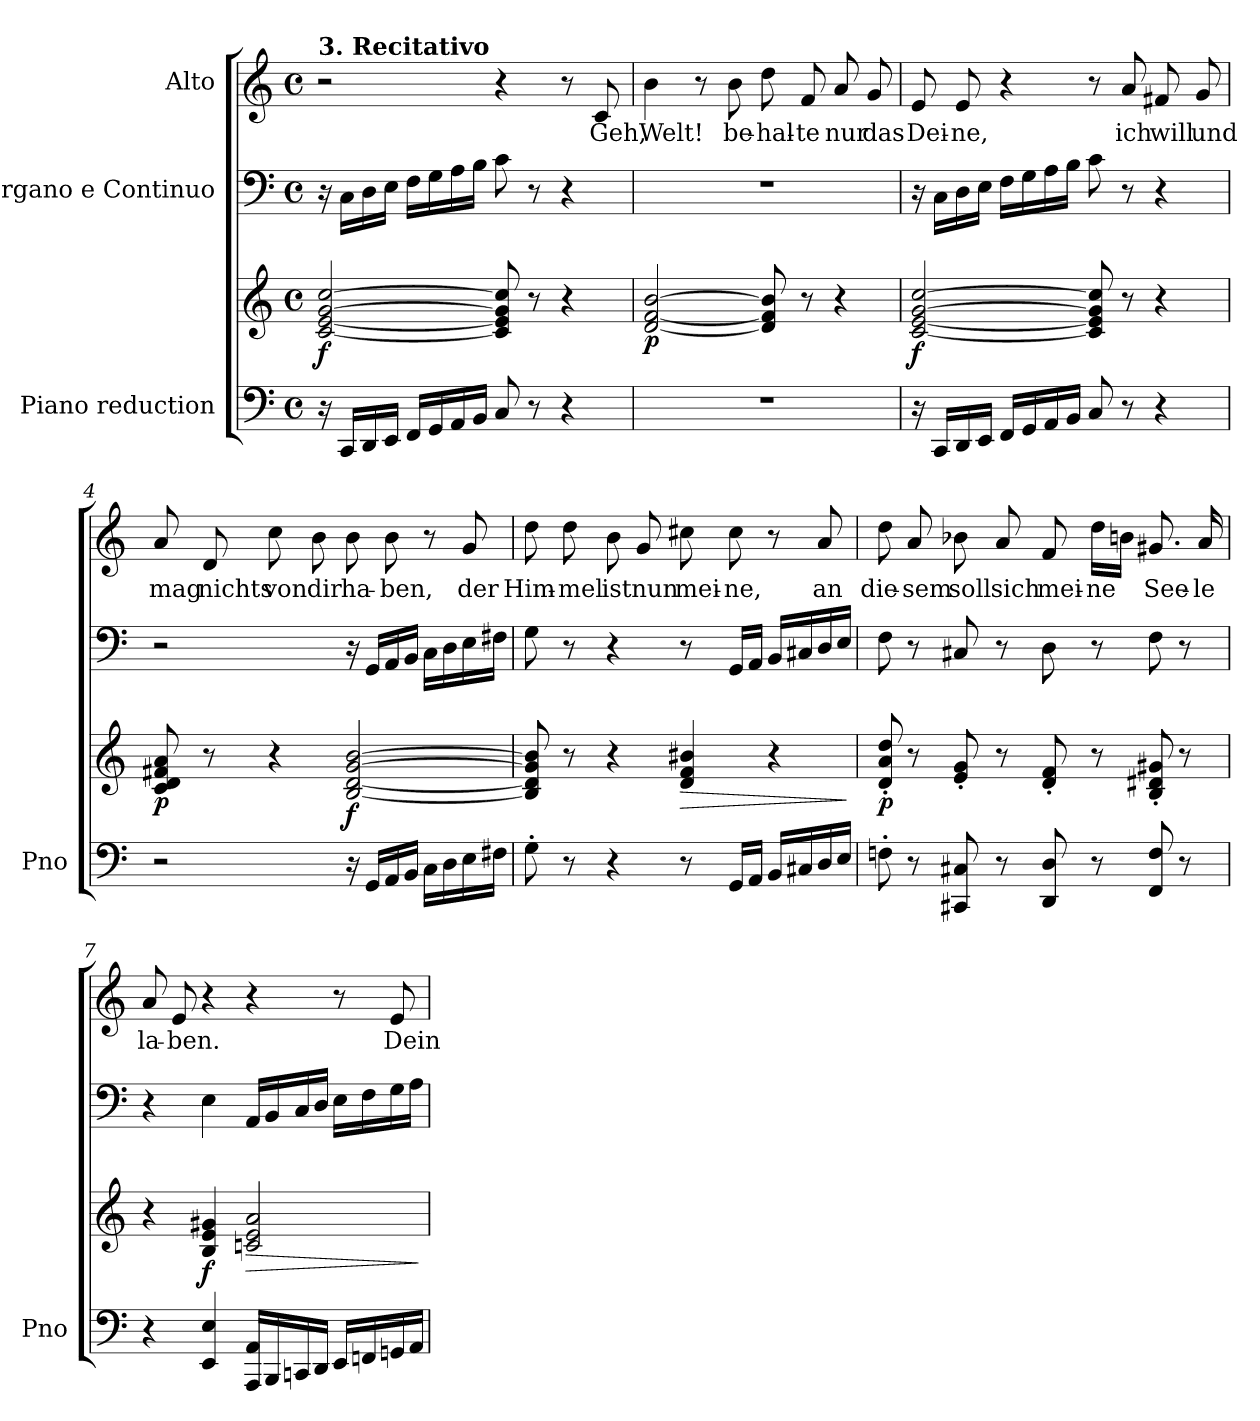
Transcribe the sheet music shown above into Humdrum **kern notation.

**kern	**kern	**dynam	**kern	**kern	**text
*part3	*part3	*part3	*part2	*part1	*part1
*staff4	*staff3	*staff3/4	*staff2	*staff1	*staff1
*I"Piano reduction	*	*	*I"Organo e Continuo	*I"Alto	*
*I'Pno	*	*	*	*	*
*clefF4	*clefG2	*	*clefF4	*clefG2	*
*k[]	*k[]	*	*k[]	*k[]	*
*M4/4	*M4/4	*	*M4/4	*M4/4	*
*met(c)	*met(c)	*	*met(c)	*met(c)	*
=1	=1	=1	=1	=1	=1
!	!	!	!	!LO:TX:a:B:t=3. Recitativo	!
!	!	!LO:DY:b	!	!	!
16r	[2c/ [2e/ [2g/ [2cc/	f	16r	2r	.
16CC/LL	.	.	16C\LL	.	.
16DD/	.	.	16D\	.	.
16EE/JJ	.	.	16E\JJ	.	.
16FF/LL	.	.	16F\LL	.	.
16GG/	.	.	16G\	.	.
16AA/	.	.	16A\	.	.
16BB/JJ	.	.	16B\JJ	.	.
8C/	8c/] 8e/] 8g/] 8cc/]	.	8c\	4r	.
8r	8r	.	8r	.	.
4r	4r	.	4r	8r	.
!	!	!	!	!	!LO:LY:b
.	.	.	.	8c/	Geh,
=2	=2	=2	=2	=2	=2
!	!	!LO:DY:b	!	!	!LO:LY:b
1r	[2d/ [2f/ [2b/	p	1r	4b\	Welt!
.	.	.	.	8r	.
!	!	!	!	!	!LO:LY:b
.	.	.	.	8b\	be-
!	!	!	!	!	!LO:LY:b
.	8d/] 8f/] 8b/]	.	.	8dd\	hal-
!	!	!	!	!	!LO:LY:b
.	8r	.	.	8f/	te
!	!	!	!	!	!LO:LY:b
.	4r	.	.	8a/	nur
!	!	!	!	!	!LO:LY:b
.	.	.	.	8g/	das
=3	=3	=3	=3	=3	=3
!	!	!LO:DY:b	!	!	!LO:LY:b
16r	[2c/ [2e/ [2g/ [2cc/	f	16r	8e/	Dei-
16CC/LL	.	.	16C\LL	.	.
!	!	!	!	!	!LO:LY:b
16DD/	.	.	16D\	8e/	ne,
16EE/JJ	.	.	16E\JJ	.	.
16FF/LL	.	.	16F\LL	4r	.
16GG/	.	.	16G\	.	.
16AA/	.	.	16A\	.	.
16BB/JJ	.	.	16B\JJ	.	.
8C/	8c/] 8e/] 8g/] 8cc/]	.	8c\	8r	.
!	!	!	!	!	!LO:LY:b
8r	8r	.	8r	8a/	ich
!	!	!	!	!	!LO:LY:b
4r	4r	.	4r	8f#X/	will
!	!	!	!	!	!LO:LY:b
.	.	.	.	8g/	und
!!LO:LB:g=z
=4	=4	=4	=4	=4	=4
!	!	!LO:DY:b	!	!	!LO:LY:b
2r	8c!/ 8d!/ 8f#X!/ 8a!/	p	2r	8a/	mag
!	!	!	!	!	!LO:LY:b
.	8r	.	.	8d/	nichts
!	!	!	!	!	!LO:LY:b
.	4r	.	.	8cc\	von
!	!	!	!	!	!LO:LY:b
.	.	.	.	8b\	dir
!	!	!LO:DY:b	!	!	!LO:LY:b
16r	[2B/ [2d/ [2g/ [2b/	f	16r	8b\	ha-
16GG/LL	.	.	16GG/LL	.	.
!	!	!	!	!	!LO:LY:b
16AA/	.	.	16AA/	8b\	ben,
16BB/JJ	.	.	16BB/JJ	.	.
16C\LL	.	.	16C\LL	8r	.
16D\	.	.	16D\	.	.
!	!	!	!	!	!LO:LY:b
16E\	.	.	16E\	8g/	der
16F#X\JJ	.	.	16F#X\JJ	.	.
=5	=5	=5	=5	=5	=5
!	!	!	!	!	!LO:LY:b
8G'\	8B/] 8d/] 8g/] 8b/]	.	8G\	8dd\	Him-
!	!	!	!	!	!LO:LY:b
8r	8r	.	8r	8dd\	mel
!	!	!	!	!	!LO:LY:b
4r	4r	.	4r	8b\	ist
!	!	!	!	!	!LO:LY:b
.	.	.	.	8g/	nun
!	!	!LO:HP:b	!	!	!LO:LY:b
8r	4d/ 4f/ 4b#X/	>	8r	8cc#X\	mei-
!	!	!	!	!	!LO:LY:b
16GG/LL	.	.	16GG/LL	8cc#\	ne,
16AA/JJ	.	.	16AA/JJ	.	.
16BB/LL	4r	.	16BB/LL	8r	.
16C#X/	.	.	16C#X/	.	.
!	!	!	!	!	!LO:LY:b
16D/	.	.	16D/	8a/	an
16E/JJ	.	.	16E/JJ	.	.
.	.	]	.	.	.
=6	=6	=6	=6	=6	=6
!	!	!LO:DY:b	!	!	!LO:LY:b
8Fn'\	8d/' 8a/' 8dd/'	p	8F\	8dd\	die-
!	!	!	!	!	!LO:LY:b
8r	8r	.	8r	8a/	sem
!	!	!	!	!	!LO:LY:b
8CC#X/ 8C#X/	8e/' 8g/'	.	8C#X/	8b-X\	soll
!	!	!	!	!	!LO:LY:b
8r	8r	.	8r	8a/	sich
!	!	!	!	!	!LO:LY:b
8DD/ 8D/	8d/' 8f/'	.	8D\	8f/	mei-
!	!	!	!	!	!LO:LY:b
8r	8r	.	8r	16dd\LL	ne
.	.	.	.	16bn\JJ	.
!	!	!	!	!	!LO:LY:b
8FF/ 8F/	8B/' 8d#X/' 8g#X/'	.	8F\	8.g#X/	See-
8r	8r	.	8r	.	.
!	!	!	!	!	!LO:LY:b
.	.	.	.	16a/	le
!!LO:LB:g=z
=7	=7	=7	=7	=7	=7
!	!	!	!	!	!LO:LY:b
4r	4r	.	4r	8a/	la-
!	!	!	!	!	!LO:LY:b
.	.	.	.	8e/	ben.
!	!	!LO:DY:b	!	!	!
4EE/ 4E/	4B/ 4e/ 4g#X/	f	4E\	4r	.
!	!	!LO:HP:b	!	!	!
16AAA/ 16AA/LL	2cn/ 2e/ 2a/	>	16AA/LL	4r	.
16BBB/	.	.	16BB/	.	.
16CCn/	.	.	16C/	.	.
16DD/JJ	.	.	16D/JJ	.	.
16EE/LL	.	.	16E\LL	8r	.
16FFn/	.	.	16F\	.	.
!	!	!	!	!	!LO:LY:b
16GGn/	.	.	16G\	8e/	Dein
16AA/JJ	.	.	16A\JJ	.	.
.	.	]	.	.	.
=	=	=	=	=	=
*-	*-	*-	*-	*-	*-
